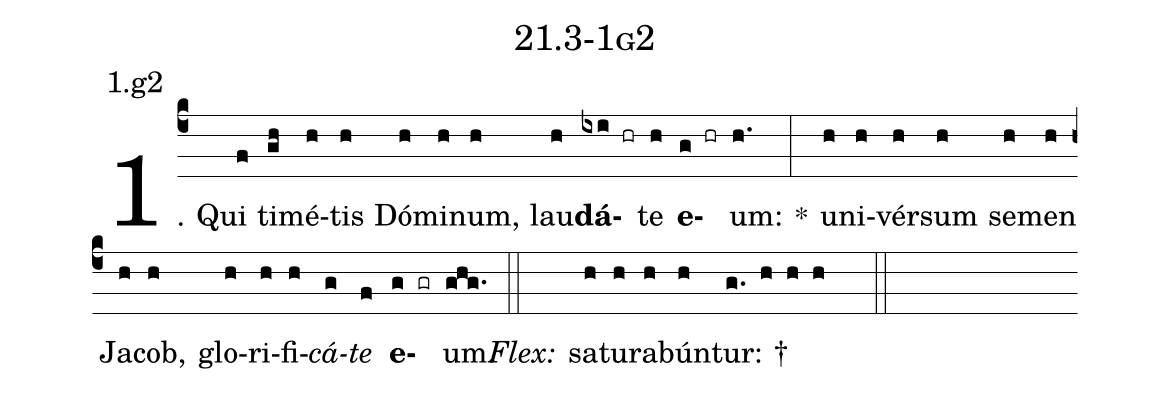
name: 21.3-1g2;
annotation: 1.g2;
%%
(c4)1. Qui(f) ti(gh)mé(h)tis(h) Dó(h)mi(h)num,(h) lau(h)<b>dá</b>(ixi hr)te(h) <b>e</b>(g hr)um:(h.) *(:) u(h)ni(h)vér(h)sum(h) se(h)men(h) Ja(h)cob,(h) glo(h)ri(h)fi(h)<i>cá</i>(g)<i>te</i>(f) <b>e</b>(g gr)um.(ghg.) (::)
<i>Flex:</i>()  sa(h)tu(h)ra(h)bún(h)tur: †(g. h h h  ::)

%E(h) u(h) o(g) u(f) a(g) e.(ghg.) (::)
